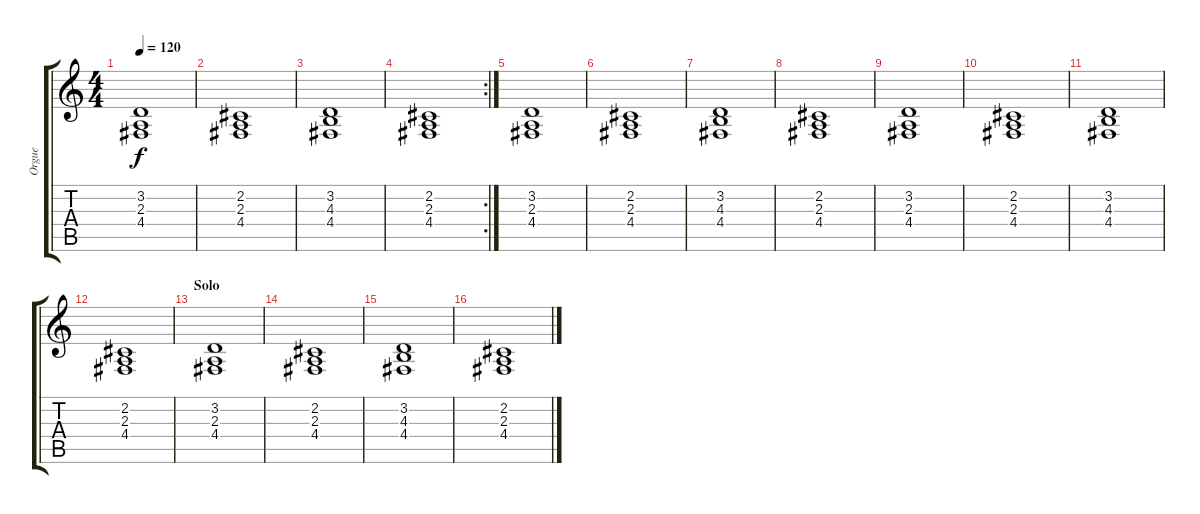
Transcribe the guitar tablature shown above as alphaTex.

\track ("Orgue" "Orgue") {instrument rockorgan}
\staff {score tabs}
\tuning (E4 B3 G3 D3 A2 E2) {hide}
\ts (4 4)
\tempo 120
\clef g2
\ks c
(3.2 2.3 4.4).1{dy f} |
(2.2 2.3 4.4).1 |
(3.2 4.3 4.4).1 |
\rc 2
(2.2 2.3 4.4).1 |
(3.2 2.3 4.4).1 |
(2.2 2.3 4.4).1 |
(3.2 4.3 4.4).1 |
(2.2 2.3 4.4).1 |
(3.2 2.3 4.4).1 |
(2.2 2.3 4.4).1 |
(3.2 4.3 4.4).1 |
(2.2 2.3 4.4).1 |
\section ("" "Solo")
(3.2 2.3 4.4).1 |
(2.2 2.3 4.4).1 |
(3.2 4.3 4.4).1 |
(2.2 2.3 4.4).1
